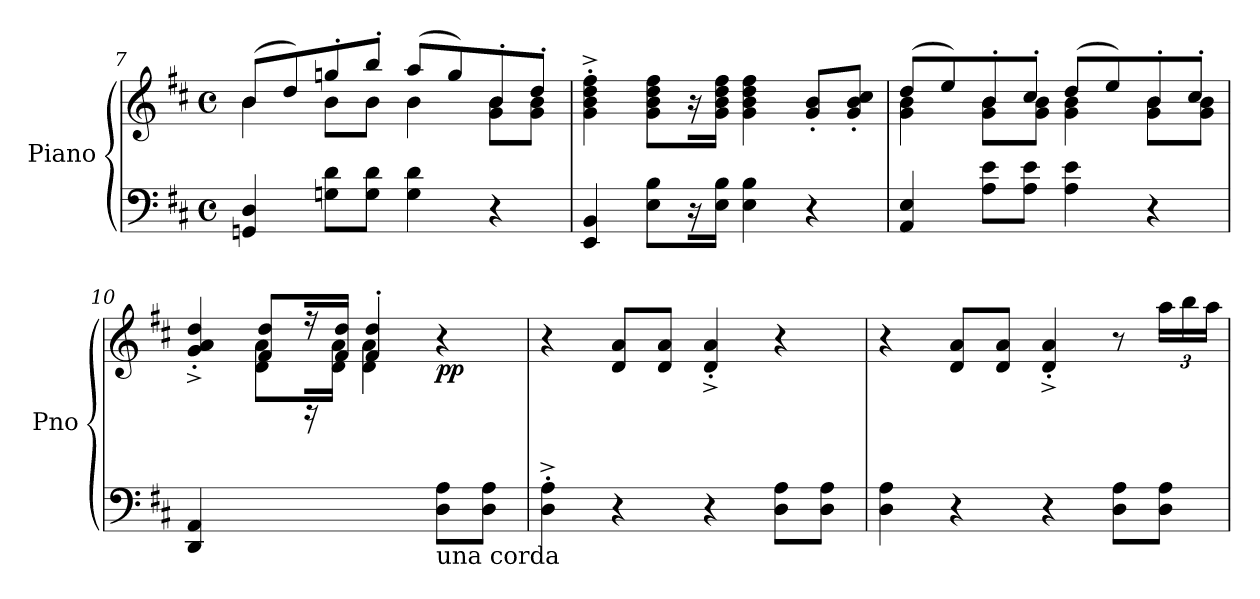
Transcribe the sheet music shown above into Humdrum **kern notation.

**kern	**kern	**dynam
*part1	*part1	*part1
*staff2	*staff1	*staff1/2
*I"Piano	*	*
*I'Pno	*	*
*clefF4	*clefG2	*
*k[f#c#]	*k[f#c#]	*
*D:	*D:	*
*M4/4	*M4/4	*
*met(c)	*met(c)	*
=7	=7	=7
*	*^	*
4GGn/ 4D/	(8b/L	4b\	.
.	8dd/)	.	.
8Gn\ 8d\L	8ggn'/	8b\L	.
8G\ 8d\J	8bb'/J	8b\J	.
4G\ 4d\	(8aa/L	4b\	.
.	8gg/)	.	.
4r	8b'/	8g\ 8b\L	.
.	8dd'/J	8g\ 8b\J	.
=8	=8	=8	=8
*^	*	*	*
4EE/ 4BB/	4ryy	4g\'^ 4b\'^ 4dd\'^ 4ff#\'^	4ryy	.
8ryy	8E\ 8B\L	8ryy	8g\ 8b\ 8dd\ 8ff#\L	.
16r	16ryy	16r	16ryy	.
16ryy	16E\ 16B\Jk	16ryy	16g\ 16b\ 16dd\ 16ff#\Jk	.
4E\ 4B\	2ryy	4g\ 4b\ 4dd\ 4ff#\	2ryy	.
4r	.	8g/' 8b/'L	.	.
.	.	8g/' 8b/' 8cc#/'J	.	.
*v	*v	*	*	*
=9	=9	=9	=9
4AA/ 4E/	(8dd/L	4g\ 4b\	.
.	8ee/)	.	.
8A\ 8e\L	8b'/	8g\ 8b\L	.
8A\ 8e\J	8cc#'/J	8g\ 8b\J	.
4A\ 4e\	(8dd/L	4g\ 4b\	.
.	8ee/)	.	.
4r	8b'/	8g\ 8b\L	.
.	8cc#'/J	8g\ 8b\J	.
=10	=10	=10	=10
*	*^	*^	*
4DD/ 4AA/	4g/'^ 4a/'^ 4dd/'^	4ryy	2ryy	4ryy	.
8ryy	8ryy	8f#/ 8dd/L	.	8d\ 8a\L	.
16raa	16rff	16ryy	.	16ryy	.
16ryy	16ryy	16f#/ 16dd/Jk	.	16d\ 16a\Jk	.
4ryy	4f#/' 4dd/'	2ryy	4d\ 4a\	2ryy	.
!LO:TX:b:t=una corda	!	!	!	!	!
!	!	!	!	!	!LO:DY:b
8D\ 8A\L	4r	.	4ryy	.	pp
8D\ 8A\J	.	.	.	.	.
*	*v	*v	*v	*v	*
!!LO:LB:g=z
=11	=11	=11
4D\'^ 4A\'^	4r	.
4r	8d/ 8a/L	.
.	8d/ 8a/J	.
4r	4d/'^ 4a/'^	.
8D\ 8A\L	4r	.
8D\ 8A\J	.	.
=12	=12	=12
4D\ 4A\	4r	.
4r	8d/ 8a/L	.
.	8d/ 8a/J	.
4r	4d/'^ 4a/'^	.
8D\ 8A\L	8r	.
*	*Xbrackettup	*
8D\ 8A\J	24aa\LL	.
.	24bb\	.
.	24aa\JJ	.
=	=	=
*-	*-	*-
